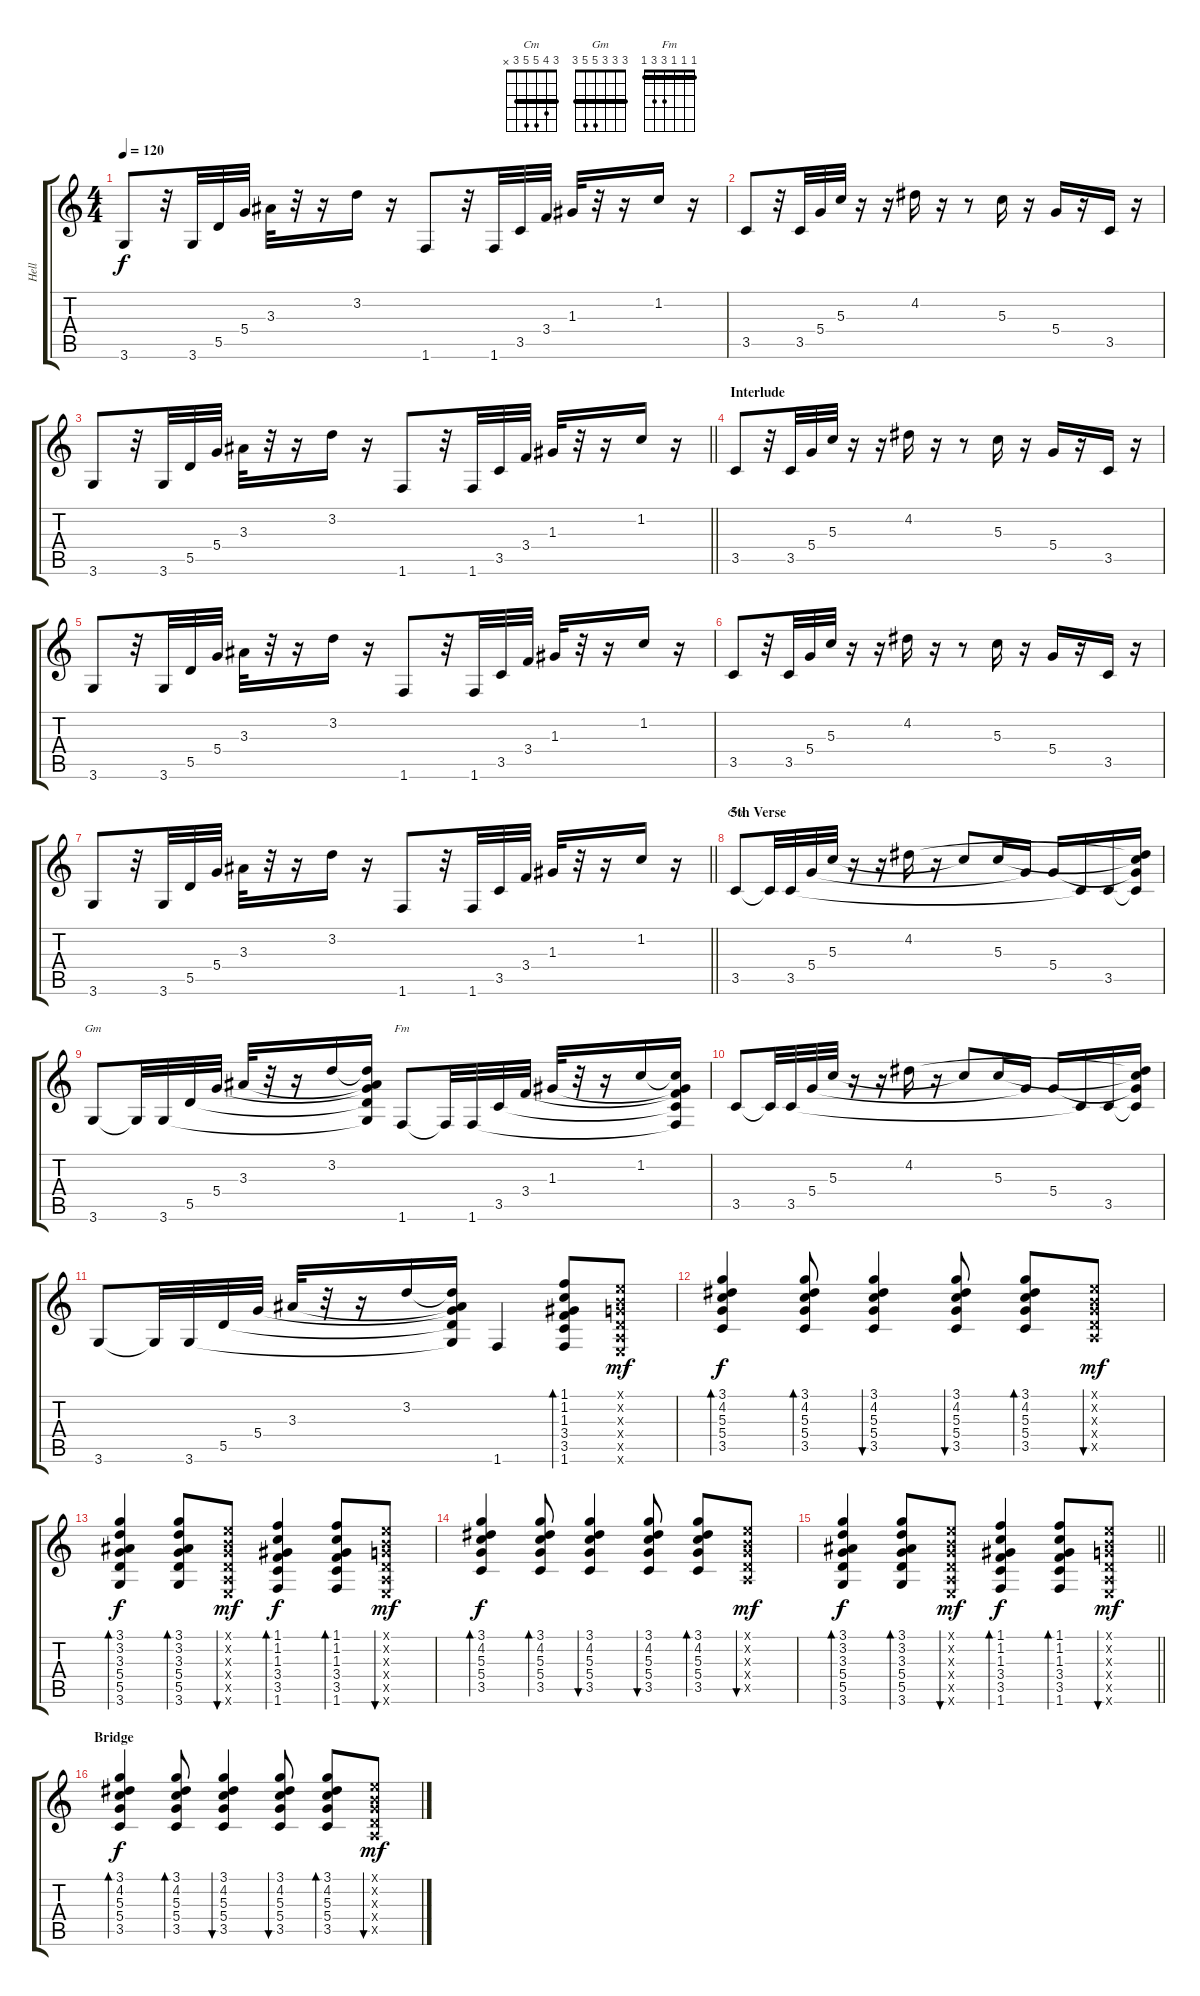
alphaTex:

\track ("Hell" "Hell") {instrument electricguitarmuted}
\staff {score tabs}
\tuning (E4 B3 G3 D3 A2 E2) {hide}
\chord ("Cm" 3 4 5 5 3 x) {barre 3}
\chord ("Gm" 3 3 3 5 5 3) {barre 3}
\chord ("Fm" 1 1 1 3 3 1) {barre 1}
\ts (4 4)
\tempo 120
\clef g2
\ks c
3.6.8{dy f} r.32 3.6.32 5.5.32 5.4.32 3.3.32 r.32 r.16 3.2.16 r.16 1.6.8 r.32 1.6.32 3.5.32 3.4.32 1.3.32 r.32 r.16 1.2.16 r.16 |
3.5.8 r.32 3.5.32 5.4.32 5.3.32 r.16 r.16 4.2.16 r.16 r.8 5.3.16 r.16 5.4.16 r.16 3.5.16 r.16 |
\barLineRight lightlight
3.6.8 r.32 3.6.32 5.5.32 5.4.32 3.3.32 r.32 r.16 3.2.16 r.16 1.6.8 r.32 1.6.32 3.5.32 3.4.32 1.3.32 r.32 r.16 1.2.16 r.16 |
\section ("" "Interlude")
3.5.8 r.32 3.5.32 5.4.32 5.3.32 r.16 r.16 4.2.16 r.16 r.8 5.3.16 r.16 5.4.16 r.16 3.5.16 r.16 |
3.6.8 r.32 3.6.32 5.5.32 5.4.32 3.3.32 r.32 r.16 3.2.16 r.16 1.6.8 r.32 1.6.32 3.5.32 3.4.32 1.3.32 r.32 r.16 1.2.16 r.16 |
3.5.8 r.32 3.5.32 5.4.32 5.3.32 r.16 r.16 4.2.16 r.16 r.8 5.3.16 r.16 5.4.16 r.16 3.5.16 r.16 |
\barLineRight lightlight
3.6.8 r.32 3.6.32 5.5.32 5.4.32 3.3.32 r.32 r.16 3.2.16 r.16 1.6.8 r.32 1.6.32 3.5.32 3.4.32 1.3.32 r.32 r.16 1.2.16 r.16 |
\section ("" "5th Verse")
3.5.8{ch "Cm" instrument overdrivenguitar} 3.5{t}.32 3.5.32 5.4.32 5.3.32 r.16 r.16 4.2.16 r.16 5.3{t}.8 5.3.16 5.4{t}.16 5.4.16 3.5{t}.16 3.5.16 (4.2{t} 5.3{t} 5.4{t} 3.5{t}).16 |
3.6.8{ch "Gm" instrument overdrivenguitar} 3.6{t}.32 3.6.32 5.5.32 5.4.32 3.3.32 r.32 r.16 3.2.16 (3.2{t} 3.3{t} 5.4{t} 5.5{t} 3.6{t}).16 1.6.8{ch "Fm"} 1.6{t}.32 1.6.32 3.5.32 3.4.32 1.3.32 r.32 r.16 1.2.16 (1.2{t} 1.3{t} 3.4{t} 3.5{t} 1.6{t}).16 |
3.5.8{instrument overdrivenguitar} 3.5{t}.32 3.5.32 5.4.32 5.3.32 r.16 r.16 4.2.16 r.16 5.3{t}.8 5.3.16 5.4{t}.16 5.4.16 3.5{t}.16 3.5.16 (4.2{t} 5.3{t} 5.4{t} 3.5{t}).16 |
3.6.8{instrument overdrivenguitar} 3.6{t}.32 3.6.32 5.5.32 5.4.32 3.3.32 r.32 r.16 3.2.16 (3.2{t} 3.3{t} 5.4{t} 5.5{t} 3.6{t}).16 1.6.4 (1.1 1.2 1.3 3.4 3.5 1.6).8{bd 60} (0.1{x} 0.2{x} 0.3{x} 0.4{x} 0.5{x} 0.6{x}).8{dy mf} |
(3.1 4.2 5.3 5.4 3.5).4{bd 30 dy f instrument overdrivenguitar} (3.1 4.2 5.3 5.4 3.5).8{bd 30} (3.1 4.2 5.3 5.4 3.5).4{bu 30} (3.1 4.2 5.3 5.4 3.5).8{bu 30} (3.1 4.2 5.3 5.4 3.5).8{bd 30} (0.1{x} 0.2{x} 0.3{x} 0.4{x} 0.5{x}).8{bu 30 dy mf} |
(3.1 3.2 3.3 5.4 5.5 3.6).4{bd 30 dy f instrument overdrivenguitar} (3.1 3.2 3.3 5.4 5.5 3.6).8{bd 30} (0.1{x} 0.2{x} 0.3{x} 0.4{x} 0.5{x} 0.6{x}).8{bu 30 dy mf} (1.1 1.2 1.3 3.4 3.5 1.6).4{bd 30 dy f} (1.1 1.2 1.3 3.4 3.5 1.6).8{bd 30} (0.1{x} 0.2{x} 0.3{x} 0.4{x} 0.5{x} 0.6{x}).8{bu 30 dy mf} |
(3.1 4.2 5.3 5.4 3.5).4{bd 30 dy f instrument overdrivenguitar} (3.1 4.2 5.3 5.4 3.5).8{bd 30} (3.1 4.2 5.3 5.4 3.5).4{bu 30} (3.1 4.2 5.3 5.4 3.5).8{bu 30} (3.1 4.2 5.3 5.4 3.5).8{bd 30} (0.1{x} 0.2{x} 0.3{x} 0.4{x} 0.5{x}).8{bu 30 dy mf} |
\barLineRight lightlight
(3.1 3.2 3.3 5.4 5.5 3.6).4{bd 30 dy f instrument overdrivenguitar} (3.1 3.2 3.3 5.4 5.5 3.6).8{bd 30} (0.1{x} 0.2{x} 0.3{x} 0.4{x} 0.5{x} 0.6{x}).8{bu 30 dy mf} (1.1 1.2 1.3 3.4 3.5 1.6).4{bd 30 dy f} (1.1 1.2 1.3 3.4 3.5 1.6).8{bd 30} (0.1{x} 0.2{x} 0.3{x} 0.4{x} 0.5{x} 0.6{x}).8{bu 30 dy mf} |
\section ("" "Bridge")
(3.1 4.2 5.3 5.4 3.5).4{bd 30 dy f instrument overdrivenguitar} (3.1 4.2 5.3 5.4 3.5).8{bd 30} (3.1 4.2 5.3 5.4 3.5).4{bu 30} (3.1 4.2 5.3 5.4 3.5).8{bu 30} (3.1 4.2 5.3 5.4 3.5).8{bd 30} (0.1{x} 0.2{x} 0.3{x} 0.4{x} 0.5{x}).8{bu 30 dy mf}
